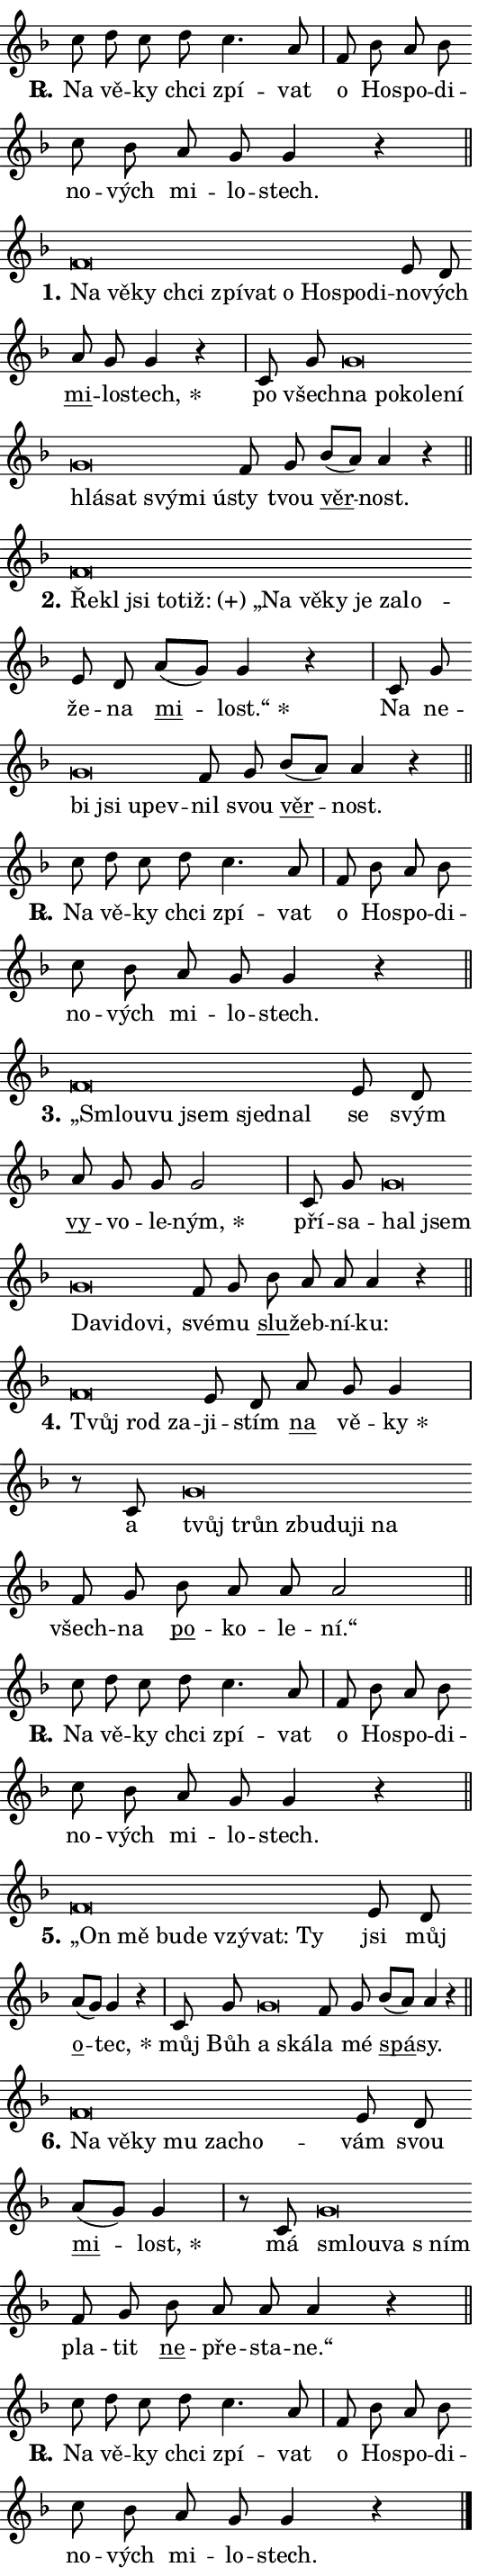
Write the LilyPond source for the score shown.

\version "2.24.0"
\header { tagline = "" }
\paper {
  indent = 0\cm
  top-margin = 0\cm
  right-margin = 0.13\cm % to fit lyric hyphens
  bottom-margin = 0\cm
  left-margin = 0\cm
  paper-width = 9\cm
  page-breaking = #ly:one-page-breaking
  system-system-spacing.basic-distance = #11
  score-system-spacing.basic-distance = #11
  ragged-last = ##f
}


%% Author: Thomas Morley
%% https://lists.gnu.org/archive/html/lilypond-user/2020-05/msg00002.html
#(define (line-position grob)
"Returns position of @var[grob} in current system:
   @code{'start}, if at first time-step
   @code{'end}, if at last time-step
   @code{'middle} otherwise
"
  (let* ((col (ly:item-get-column grob))
         (ln (ly:grob-object col 'left-neighbor))
         (rn (ly:grob-object col 'right-neighbor))
         (col-to-check-left (if (ly:grob? ln) ln col))
         (col-to-check-right (if (ly:grob? rn) rn col))
         (break-dir-left
           (and
             (ly:grob-property col-to-check-left 'non-musical #f)
             (ly:item-break-dir col-to-check-left)))
         (break-dir-right
           (and
             (ly:grob-property col-to-check-right 'non-musical #f)
             (ly:item-break-dir col-to-check-right))))
        (cond ((eqv? 1 break-dir-left) 'start)
              ((eqv? -1 break-dir-right) 'end)
              (else 'middle))))

#(define (tranparent-at-line-position vctor)
  (lambda (grob)
  "Relying on @code{line-position} select the relevant enry from @var{vctor}.
Used to determine transparency,"
    (case (line-position grob)
      ((end) (not (vector-ref vctor 0)))
      ((middle) (not (vector-ref vctor 1)))
      ((start) (not (vector-ref vctor 2))))))

noteHeadBreakVisibility =
#(define-music-function (break-visibility)(vector?)
"Makes @code{NoteHead}s transparent relying on @var{break-visibility}"
#{
  \override NoteHead.transparent =
    #(tranparent-at-line-position break-visibility)
#})

#(define delete-ledgers-for-transparent-note-heads
  (lambda (grob)
    "Reads whether a @code{NoteHead} is transparent.
If so this @code{NoteHead} is removed from @code{'note-heads} from
@var{grob}, which is supposed to be @code{LedgerLineSpanner}.
As a result ledgers are not printed for this @code{NoteHead}"
    (let* ((nhds-array (ly:grob-object grob 'note-heads))
           (nhds-list
             (if (ly:grob-array? nhds-array)
                 (ly:grob-array->list nhds-array)
                 '()))
           ;; Relies on the transparent-property being done before
           ;; Staff.LedgerLineSpanner.after-line-breaking is executed.
           ;; This is fragile ...
           (to-keep
             (remove
               (lambda (nhd)
                 (ly:grob-property nhd 'transparent #f))
               nhds-list)))
      ;; TODO find a better method to iterate over grob-arrays, similiar
      ;; to filter/remove etc for lists
      ;; For now rebuilt from scratch
      (set! (ly:grob-object grob 'note-heads)  '())
      (for-each
        (lambda (nhd)
          (ly:pointer-group-interface::add-grob grob 'note-heads nhd))
        to-keep))))

squashNotes = {
  \override NoteHead.X-extent = #'(-0.2 . 0.2)
  \override NoteHead.Y-extent = #'(-0.75 . 0)
  \override NoteHead.stencil =
    #(lambda (grob)
       (let ((pos (ly:grob-property grob 'staff-position)))
         (begin
           (if (< pos -7) (display "ERROR: Lower brevis then expected\n") (display ""))
           (if (<= pos -6) ly:text-interface::print ly:note-head::print))))
}
unSquashNotes = {
  \revert NoteHead.X-extent
  \revert NoteHead.Y-extent
  \revert NoteHead.stencil
}

hideNotes = \noteHeadBreakVisibility #begin-of-line-visible
unHideNotes = \noteHeadBreakVisibility #all-visible

% work-around for resetting accidentals
% https://lilypond.org/doc/v2.23/Documentation/notation/displaying-rhythms#unmetered-music
cadenzaMeasure = {
  \cadenzaOff
  \partial 1024 s1024
  \cadenzaOn
}

#(define-markup-command (accent layout props text) (markup?)
  "Underline accented syllable"
  (interpret-markup layout props
    #{\markup \override #'(offset . 4.3) \underline { #text }#}))

responsum = \markup \concat {
  "R" \hspace #-1.05 \path #0.1 #'((moveto 0 0.07) (lineto 0.9 0.8)) \hspace #0.05 "."
}

spaceSize = #0.6828661417322834 % exact space size for TeX Gyre Schola

\layout {
  \context {
    \Staff
    \remove "Time_signature_engraver"
    \override LedgerLineSpanner.after-line-breaking = #delete-ledgers-for-transparent-note-heads
  }
  \context {
    \Lyrics {
      \override LyricSpace.minimum-distance = \spaceSize
      \override LyricText.font-name = #"TeX Gyre Schola"
      \override LyricText.font-size = 1
      \override StanzaNumber.font-name = #"TeX Gyre Schola Bold"
      \override StanzaNumber.font-size = 1
    }
  }
  \context {
    \Score 
    \override NoteHead.text =
      #(lambda (grob) 
        (let ((pos (ly:grob-property grob 'staff-position)))
          #{\markup {
            \combine
              \halign #-0.55 \raise #(if (= pos -6) 0 0.5) \override #'(thickness . 2) \draw-line #'(3.2 . 0)
              \musicglyph "noteheads.sM1"
          }#}))
  }
}

% magnetic-lyrics.ily
%
%   written by
%     Jean Abou Samra <jean@abou-samra.fr>
%     Werner Lemberg <wl@gnu.org>
%
%   adapted by
%     Jiri Hon <jiri.hon@gmail.com>
%
% Version 2022-Apr-15

% https://www.mail-archive.com/lilypond-user@gnu.org/msg149350.html

#(define (Left_hyphen_pointer_engraver context)
   "Collect syllable-hyphen-syllable occurrences in lyrics and store
them in properties.  This engraver only looks to the left.  For
example, if the lyrics input is @code{foo -- bar}, it does the
following.

@itemize @bullet
@item
Set the @code{text} property of the @code{LyricHyphen} grob between
@q{foo} and @q{bar} to @code{foo}.

@item
Set the @code{left-hyphen} property of the @code{LyricText} grob with
text @q{foo} to the @code{LyricHyphen} grob between @q{foo} and
@q{bar}.
@end itemize

Use this auxiliary engraver in combination with the
@code{lyric-@/text::@/apply-@/magnetic-@/offset!} hook."
   (let ((hyphen #f)
         (text #f))
     (make-engraver
      (acknowledgers
       ((lyric-syllable-interface engraver grob source-engraver)
        (set! text grob)))
      (end-acknowledgers
       ((lyric-hyphen-interface engraver grob source-engraver)
        ;(when (not (grob::has-interface grob 'lyric-space-interface))
          (set! hyphen grob)));)
      ((stop-translation-timestep engraver)
       (when (and text hyphen)
         (ly:grob-set-object! text 'left-hyphen hyphen))
       (set! text #f)
       (set! hyphen #f)))))

#(define (lyric-text::apply-magnetic-offset! grob)
   "If the space between two syllables is less than the value in
property @code{LyricText@/.details@/.squash-threshold}, move the right
syllable to the left so that it gets concatenated with the left
syllable.

Use this function as a hook for
@code{LyricText@/.after-@/line-@/breaking} if the
@code{Left_@/hyphen_@/pointer_@/engraver} is active."
   (let ((hyphen (ly:grob-object grob 'left-hyphen #f)))
     (when hyphen
       (let ((left-text (ly:spanner-bound hyphen LEFT)))
         (when (grob::has-interface left-text 'lyric-syllable-interface)
           (let* ((common (ly:grob-common-refpoint grob left-text X))
                  (this-x-ext (ly:grob-extent grob common X))
                  (left-x-ext
                   (begin
                     ;; Trigger magnetism for left-text.
                     (ly:grob-property left-text 'after-line-breaking)
                     (ly:grob-extent left-text common X)))
                  ;; `delta` is the gap width between two syllables.
                  (delta (- (interval-start this-x-ext)
                            (interval-end left-x-ext)))
                  (details (ly:grob-property grob 'details))
                  (threshold (assoc-get 'squash-threshold details 0.2)))
             (when (< delta threshold)
               (let* (;; We have to manipulate the input text so that
                      ;; ligatures crossing syllable boundaries are not
                      ;; disabled.  For languages based on the Latin
                      ;; script this is essentially a beautification.
                      ;; However, for non-Western scripts it can be a
                      ;; necessity.
                      (lt (ly:grob-property left-text 'text))
                      (rt (ly:grob-property grob 'text))
                      (is-space (grob::has-interface hyphen 'lyric-space-interface))
                      (space (if is-space " " ""))
                      (extra-delta (if is-space spaceSize 0))
                      ;; Append new syllable.
                      (ltrt-space (if (and (string? lt) (string? rt))
                                (string-append lt space rt)
                                (make-concat-markup (list lt space rt))))
                      ;; Right-align `ltrt` to the right side.
                      (ltrt-space-markup (grob-interpret-markup
                               grob
                               (make-translate-markup
                                (cons (interval-length this-x-ext) 0)
                                (make-right-align-markup ltrt-space)))))
                 (begin
                   ;; Don't print `left-text`.
                   (ly:grob-set-property! left-text 'stencil #f)
                   ;; Set text and stencil (which holds all collected
                   ;; syllables so far) and shift it to the left.
                   (ly:grob-set-property! grob 'text ltrt-space)
                   (ly:grob-set-property! grob 'stencil ltrt-space-markup)
                   (ly:grob-translate-axis! grob (- (- delta extra-delta)) X))))))))))


#(define (lyric-hyphen::displace-bounds-first grob)
   ;; Make very sure this callback isn't triggered too early.
   (let ((left (ly:spanner-bound grob LEFT))
         (right (ly:spanner-bound grob RIGHT)))
     (ly:grob-property left 'after-line-breaking)
     (ly:grob-property right 'after-line-breaking)
     (ly:lyric-hyphen::print grob)))

squashThreshold = #0.4

\layout {
  \context {
    \Lyrics
    \consists #Left_hyphen_pointer_engraver
    \override LyricText.after-line-breaking =
      #lyric-text::apply-magnetic-offset!
    \override LyricHyphen.stencil = #lyric-hyphen::displace-bounds-first
    \override LyricText.details.squash-threshold = \squashThreshold
    \override LyricHyphen.minimum-distance = 0
    \override LyricHyphen.minimum-length = \squashThreshold
  }
}

squashText = \override LyricText.details.squash-threshold = 9999
unSquashText = \override LyricText.details.squash-threshold = \squashThreshold

leftText = \override LyricText.self-alignment-X = #LEFT
unLeftText = \revert LyricText.self-alignment-X

starOffset = #(lambda (grob) 
                (let ((x_offset (ly:self-alignment-interface::aligned-on-x-parent grob)))
                  (if (= x_offset 0) 0 (+ x_offset 1.2))))

star = #(define-music-function (syllable)(string?)
"Append star separator at the end of a syllable"
#{
  \once \override LyricText.X-offset = #starOffset
  \lyricmode { \markup {
    #syllable
    \override #'((font-name . "TeX Gyre Schola Bold")) \hspace #0.2 \lower #0.65 \larger "*"
  } }
#})

starAccent = #(define-music-function (syllable)(string?)
"Append star separator at the end of a syllable and make accent"
#{
  \once \override LyricText.X-offset = #starOffset
  \lyricmode { \markup {
    \accent #syllable
    \override #'((font-name . "TeX Gyre Schola Bold")) \hspace #0.2 \lower #0.65 \larger "*"
  } }
#})

breath = #(define-music-function (syllable)(string?)
"Append breathing indicator at the end of a syllable"
#{
  \lyricmode { \markup { #syllable "+" } }
#})

optionalBreath = #(define-music-function (syllable)(string?)
"Append optional breathing indicator at the end of a syllable"
#{
  \lyricmode { \markup { #syllable "(+)" } }
#})


\score {
    <<
        \new Voice = "melody" { \cadenzaOn \key f \major \relative { c''8 d c d c4. a8 \cadenzaMeasure \bar "|" f bes a bes \bar "" c bes \bar "" a g g4 r \cadenzaMeasure \bar "||" \break } }
        \new Lyrics \lyricsto "melody" { \lyricmode { \set stanza = \responsum
Na vě -- ky chci zpí -- vat o Ho -- spo -- di -- no -- vých mi -- lo -- stech. } }
    >>
    \layout {}
}

\score {
    <<
        \new Voice = "melody" { \cadenzaOn \key f \major \relative { \squashNotes f'\breve*1/16 \hideNotes \breve*1/16 \bar "" \breve*1/16 \bar "" \breve*1/16 \bar "" \breve*1/16 \bar "" \breve*1/16 \bar "" \breve*1/16 \bar "" \breve*1/16 \bar "" \breve*1/16 \breve*1/16 \bar "" \unHideNotes \unSquashNotes e8 d \bar "" a' g g4 r \cadenzaMeasure \bar "|" c,8 g' \bar "" \squashNotes g\breve*1/16 \hideNotes \breve*1/16 \bar "" \breve*1/16 \bar "" \breve*1/16 \bar "" \breve*1/16 \bar "" \breve*1/16 \bar "" \breve*1/16 \bar "" \breve*1/16 \bar "" \breve*1/16 \breve*1/16 \bar "" \unHideNotes \unSquashNotes f8 g \bar "" bes[( a)] a4 r \cadenzaMeasure \bar "||" \break } }
        \new Lyrics \lyricsto "melody" { \lyricmode { \set stanza = "1."
\leftText Na \squashText vě -- ky chci zpí -- vat o Ho -- spo -- di -- \unLeftText \unSquashText no -- vých \markup \accent mi -- lo -- \star stech, po všech -- \leftText na \squashText po -- ko -- le -- ní hlá -- sat svý -- mi ú -- \unLeftText \unSquashText sty tvou \markup \accent věr -- nost. } }
    >>
    \layout {}
}

\score {
    <<
        \new Voice = "melody" { \cadenzaOn \key f \major \relative { \squashNotes f'\breve*1/16 \hideNotes \breve*1/16 \bar "" \breve*1/16 \bar "" \breve*1/16 \bar "" \breve*1/16 \bar "" \breve*1/16 \bar "" \breve*1/16 \bar "" \breve*1/16 \bar "" \breve*1/16 \bar "" \breve*1/16 \breve*1/16 \bar "" \unHideNotes \unSquashNotes e8 d \bar "" a'[( g)] g4 r \cadenzaMeasure \bar "|" c,8 g' \bar "" \squashNotes g\breve*1/16 \hideNotes \breve*1/16 \bar "" \breve*1/16 \breve*1/16 \bar "" \unHideNotes \unSquashNotes f8 g \bar "" bes[( a)] a4 r \cadenzaMeasure \bar "||" \break } }
        \new Lyrics \lyricsto "melody" { \lyricmode { \set stanza = "2."
\leftText Ře -- \squashText kl jsi to -- \optionalBreath tiž: „Na vě -- ky je za -- lo -- \unLeftText \unSquashText že -- na \markup \accent mi -- \star lost.“ Na ne -- \leftText bi \squashText jsi u -- pev -- \unLeftText \unSquashText nil svou \markup \accent věr -- nost. } }
    >>
    \layout {}
}

\score {
    <<
        \new Voice = "melody" { \cadenzaOn \key f \major \relative { c''8 d c d c4. a8 \cadenzaMeasure \bar "|" f bes a bes \bar "" c bes \bar "" a g g4 r \cadenzaMeasure \bar "||" \break } }
        \new Lyrics \lyricsto "melody" { \lyricmode { \set stanza = \responsum
Na vě -- ky chci zpí -- vat o Ho -- spo -- di -- no -- vých mi -- lo -- stech. } }
    >>
    \layout {}
}

\score {
    <<
        \new Voice = "melody" { \cadenzaOn \key f \major \relative { \squashNotes f'\breve*1/16 \hideNotes \breve*1/16 \bar "" \breve*1/16 \bar "" \breve*1/16 \breve*1/16 \bar "" \unHideNotes \unSquashNotes e8 d \bar "" a' g g g2 \cadenzaMeasure \bar "|" c,8 g' \bar "" \squashNotes g\breve*1/16 \hideNotes \breve*1/16 \bar "" \breve*1/16 \bar "" \breve*1/16 \bar "" \breve*1/16 \breve*1/16 \bar "" \unHideNotes \unSquashNotes f8 g \bar "" bes a a a4 r \cadenzaMeasure \bar "||" \break } }
        \new Lyrics \lyricsto "melody" { \lyricmode { \set stanza = "3."
\leftText „Smlou -- \squashText vu jsem sjed -- nal \unLeftText \unSquashText se svým \markup \accent vy -- vo -- le -- \star ným, pří -- sa -- \leftText hal \squashText jsem Da -- vi -- do -- vi, \unLeftText \unSquashText své -- mu \markup \accent slu -- žeb -- ní -- ku: } }
    >>
    \layout {}
}

\score {
    <<
        \new Voice = "melody" { \cadenzaOn \key f \major \relative { \squashNotes f'\breve*1/16 \hideNotes \breve*1/16 \breve*1/16 \bar "" \unHideNotes \unSquashNotes e8 d \bar "" a' g g4 \cadenzaMeasure \bar "|" r8 c,8 \squashNotes g'\breve*1/16 \hideNotes \breve*1/16 \bar "" \breve*1/16 \bar "" \breve*1/16 \bar "" \breve*1/16 \breve*1/16 \bar "" \unHideNotes \unSquashNotes f8 g \bar "" bes a a a2 \cadenzaMeasure \bar "||" \break } }
        \new Lyrics \lyricsto "melody" { \lyricmode { \set stanza = "4."
\leftText Tvůj \squashText rod za -- \unLeftText \unSquashText ji -- stím \markup \accent na vě -- \star ky a \leftText tvůj \squashText trůn zbu -- du -- ji na \unLeftText \unSquashText všech -- na \markup \accent po -- ko -- le -- ní.“ } }
    >>
    \layout {}
}

\score {
    <<
        \new Voice = "melody" { \cadenzaOn \key f \major \relative { c''8 d c d c4. a8 \cadenzaMeasure \bar "|" f bes a bes \bar "" c bes \bar "" a g g4 r \cadenzaMeasure \bar "||" \break } }
        \new Lyrics \lyricsto "melody" { \lyricmode { \set stanza = \responsum
Na vě -- ky chci zpí -- vat o Ho -- spo -- di -- no -- vých mi -- lo -- stech. } }
    >>
    \layout {}
}

\score {
    <<
        \new Voice = "melody" { \cadenzaOn \key f \major \relative { \squashNotes f'\breve*1/16 \hideNotes \breve*1/16 \bar "" \breve*1/16 \bar "" \breve*1/16 \bar "" \breve*1/16 \bar "" \breve*1/16 \breve*1/16 \bar "" \unHideNotes \unSquashNotes e8 d \bar "" a'[( g)] g4 r \cadenzaMeasure \bar "|" c,8 g' \bar "" \squashNotes g\breve*1/16 \hideNotes \breve*1/16 \bar "" \unHideNotes \unSquashNotes f8 g \bar "" bes[( a)] a4 r \cadenzaMeasure \bar "||" \break } }
        \new Lyrics \lyricsto "melody" { \lyricmode { \set stanza = "5."
\leftText „On \squashText mě bu -- de vzý -- vat: Ty \unLeftText \unSquashText jsi můj \markup \accent o -- \star tec, můj Bůh \leftText a \squashText ská -- \unLeftText \unSquashText la mé \markup \accent spá -- sy. } }
    >>
    \layout {}
}

\score {
    <<
        \new Voice = "melody" { \cadenzaOn \key f \major \relative { \squashNotes f'\breve*1/16 \hideNotes \breve*1/16 \bar "" \breve*1/16 \bar "" \breve*1/16 \bar "" \breve*1/16 \breve*1/16 \bar "" \unHideNotes \unSquashNotes e8 d \bar "" a'[( g)] g4 \cadenzaMeasure \bar "|" r8 c,8 \squashNotes g'\breve*1/16 \hideNotes \breve*1/16 \breve*1/16 \bar "" \unHideNotes \unSquashNotes f8 g \bar "" bes a a a4 r \cadenzaMeasure \bar "||" \break } }
        \new Lyrics \lyricsto "melody" { \lyricmode { \set stanza = "6."
\leftText Na \squashText vě -- ky mu za -- cho -- \unLeftText \unSquashText vám svou \markup \accent mi -- \star lost, má \leftText smlou -- \squashText va "s ním" \unLeftText \unSquashText pla -- tit \markup \accent ne -- pře -- sta -- ne.“ } }
    >>
    \layout {}
}

\score {
    <<
        \new Voice = "melody" { \cadenzaOn \key f \major \relative { c''8 d c d c4. a8 \cadenzaMeasure \bar "|" f bes a bes \bar "" c bes \bar "" a g g4 r \cadenzaMeasure \bar "||" \break } \bar "|." }
        \new Lyrics \lyricsto "melody" { \lyricmode { \set stanza = \responsum
Na vě -- ky chci zpí -- vat o Ho -- spo -- di -- no -- vých mi -- lo -- stech. } }
    >>
    \layout {}
}
